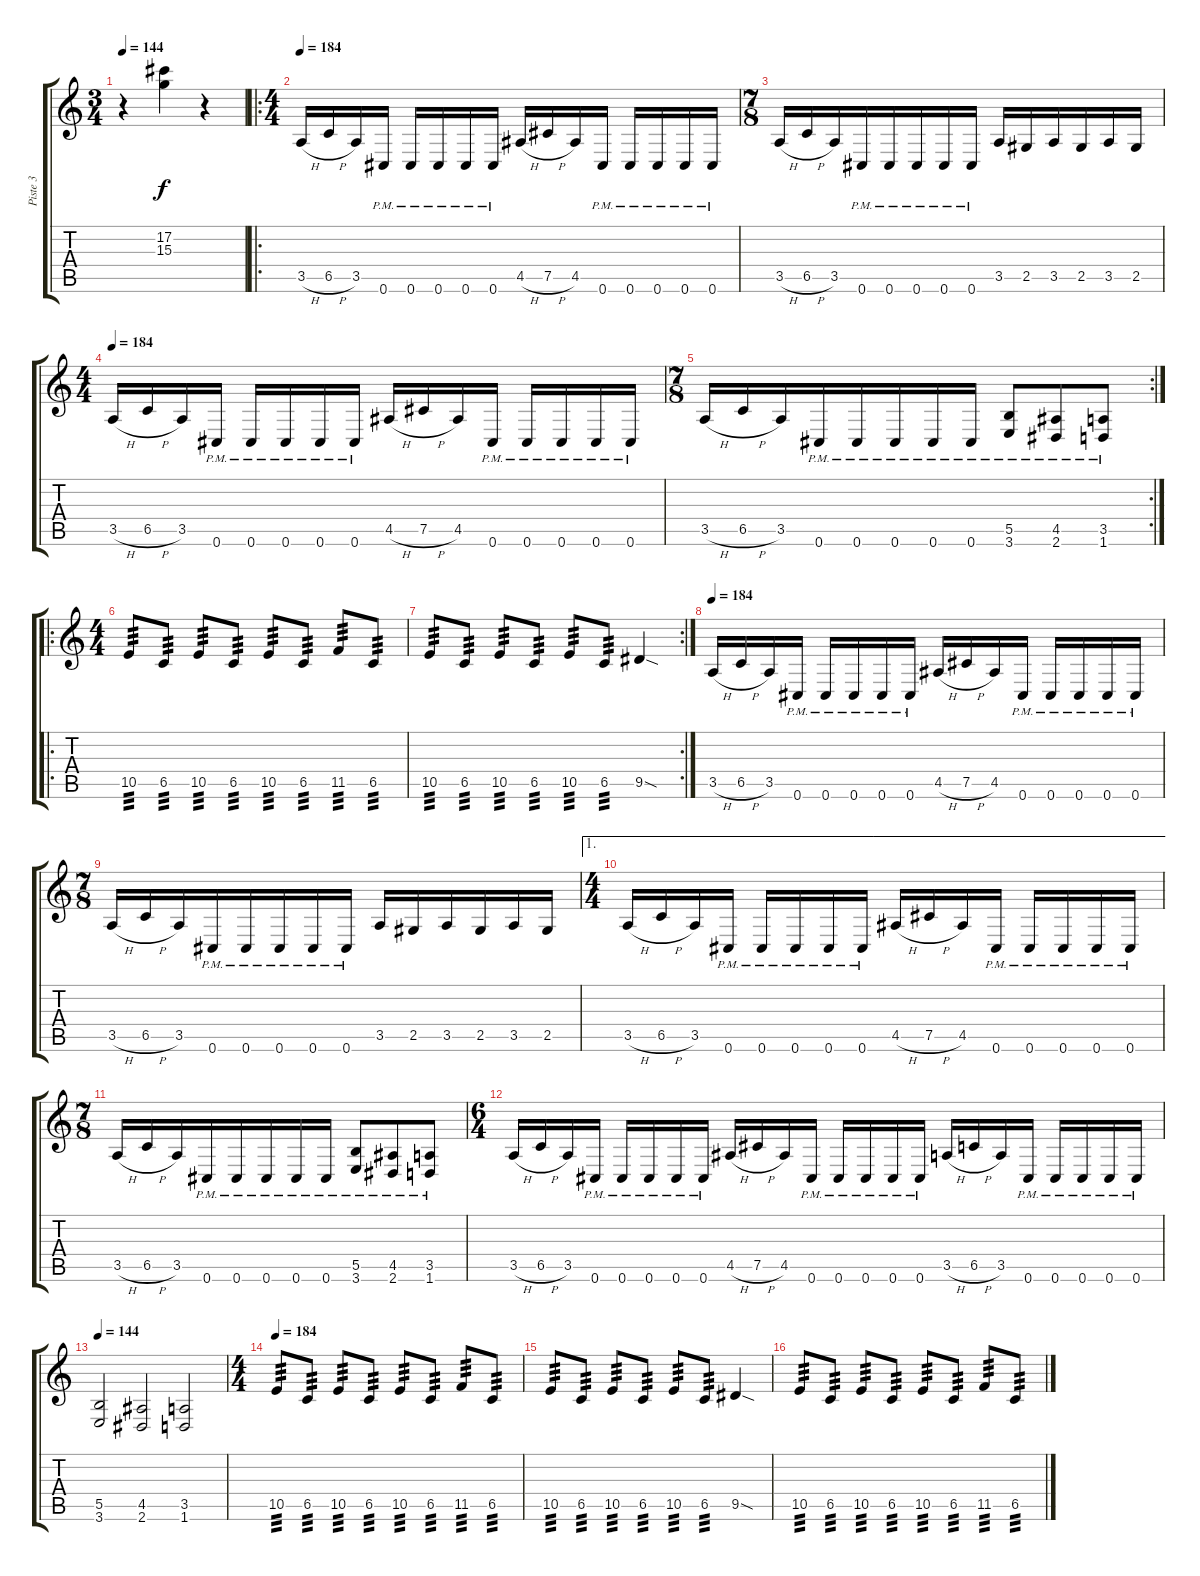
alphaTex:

\track ("Piste 3" "Piste 3") {instrument distortionguitar}
\staff {score tabs}
\tuning (Db4 Ab3 E3 B2 Gb2 Db2) {hide}
\ts (3 4)
\tempo 144
\clef g2
\ks c
r.4{dy f instrument distortionguitar} (17.2 15.3).4 r.4 |
\ro
\ts (4 4)
\tempo 184
3.5{h}.16 6.5{h}.16 3.5.16 0.6{pm}.16 0.6{pm}.16 0.6{pm}.16 0.6{pm}.16 0.6{pm}.16 4.5{h}.16 7.5{h}.16 4.5.16 0.6{pm}.16 0.6{pm}.16 0.6{pm}.16 0.6{pm}.16 0.6{pm}.16 |
\ts (7 8)
3.5{h}.16 6.5{h}.16 3.5.16 0.6{pm}.16 0.6{pm}.16 0.6{pm}.16 0.6{pm}.16 0.6{pm}.16 3.5.16 2.5.16 3.5.16 2.5.16 3.5.16 2.5.16 |
\ts (4 4)
\tempo 184
3.5{h}.16 6.5{h}.16 3.5.16 0.6{pm}.16 0.6{pm}.16 0.6{pm}.16 0.6{pm}.16 0.6{pm}.16 4.5{h}.16 7.5{h}.16 4.5.16 0.6{pm}.16 0.6{pm}.16 0.6{pm}.16 0.6{pm}.16 0.6{pm}.16 |
\rc 2
\ts (7 8)
3.5{h}.16 6.5{h}.16 3.5.16 0.6{pm}.16 0.6{pm}.16 0.6{pm}.16 0.6{pm}.16 0.6{pm}.16 (5.5 3.6{pm}).8 (4.5 2.6{pm}).8 (3.5 1.6{pm}).8 |
\ro
\ts (4 4)
10.5.8{tp 3} 6.5.8{tp 3} 10.5.8{tp 3} 6.5.8{tp 3} 10.5.8{tp 3} 6.5.8{tp 3} 11.5.8{tp 3} 6.5.8{tp 3} |
\rc 2
10.5.8{tp 3} 6.5.8{tp 3} 10.5.8{tp 3} 6.5.8{tp 3} 10.5.8{tp 3} 6.5.8{tp 3} 9.5{sod}.4 |
\tempo 184
3.5{h}.16 6.5{h}.16 3.5.16 0.6{pm}.16 0.6{pm}.16 0.6{pm}.16 0.6{pm}.16 0.6{pm}.16 4.5{h}.16 7.5{h}.16 4.5.16 0.6{pm}.16 0.6{pm}.16 0.6{pm}.16 0.6{pm}.16 0.6{pm}.16 |
\ts (7 8)
3.5{h}.16 6.5{h}.16 3.5.16 0.6{pm}.16 0.6{pm}.16 0.6{pm}.16 0.6{pm}.16 0.6{pm}.16 3.5.16 2.5.16 3.5.16 2.5.16 3.5.16 2.5.16 |
\ae 1
\ts (4 4)
3.5{h}.16 6.5{h}.16 3.5.16 0.6{pm}.16 0.6{pm}.16 0.6{pm}.16 0.6{pm}.16 0.6{pm}.16 4.5{h}.16 7.5{h}.16 4.5.16 0.6{pm}.16 0.6{pm}.16 0.6{pm}.16 0.6{pm}.16 0.6{pm}.16 |
\ts (7 8)
3.5{h}.16 6.5{h}.16 3.5.16 0.6{pm}.16 0.6{pm}.16 0.6{pm}.16 0.6{pm}.16 0.6{pm}.16 (5.5 3.6{pm}).8 (4.5 2.6{pm}).8 (3.5 1.6{pm}).8 |
\ts (6 4)
3.5{h}.16 6.5{h}.16 3.5.16 0.6{pm}.16 0.6{pm}.16 0.6{pm}.16 0.6{pm}.16 0.6{pm}.16 4.5{h}.16 7.5{h}.16 4.5.16 0.6{pm}.16 0.6{pm}.16 0.6{pm}.16 0.6{pm}.16 0.6{pm}.16 3.5{h}.16 6.5{h}.16 3.5.16 0.6{pm}.16 0.6{pm}.16 0.6{pm}.16 0.6{pm}.16 0.6{pm}.16 |
\tempo 144
(5.5 3.6).2 (4.5 2.6).2 (3.5 1.6).2 |
\ts (4 4)
\tempo 184
10.5.8{tp 3} 6.5.8{tp 3} 10.5.8{tp 3} 6.5.8{tp 3} 10.5.8{tp 3} 6.5.8{tp 3} 11.5.8{tp 3} 6.5.8{tp 3} |
10.5.8{tp 3} 6.5.8{tp 3} 10.5.8{tp 3} 6.5.8{tp 3} 10.5.8{tp 3} 6.5.8{tp 3} 9.5{sod}.4 |
10.5.8{tp 3} 6.5.8{tp 3} 10.5.8{tp 3} 6.5.8{tp 3} 10.5.8{tp 3} 6.5.8{tp 3} 11.5.8{tp 3} 6.5.8{tp 3}
